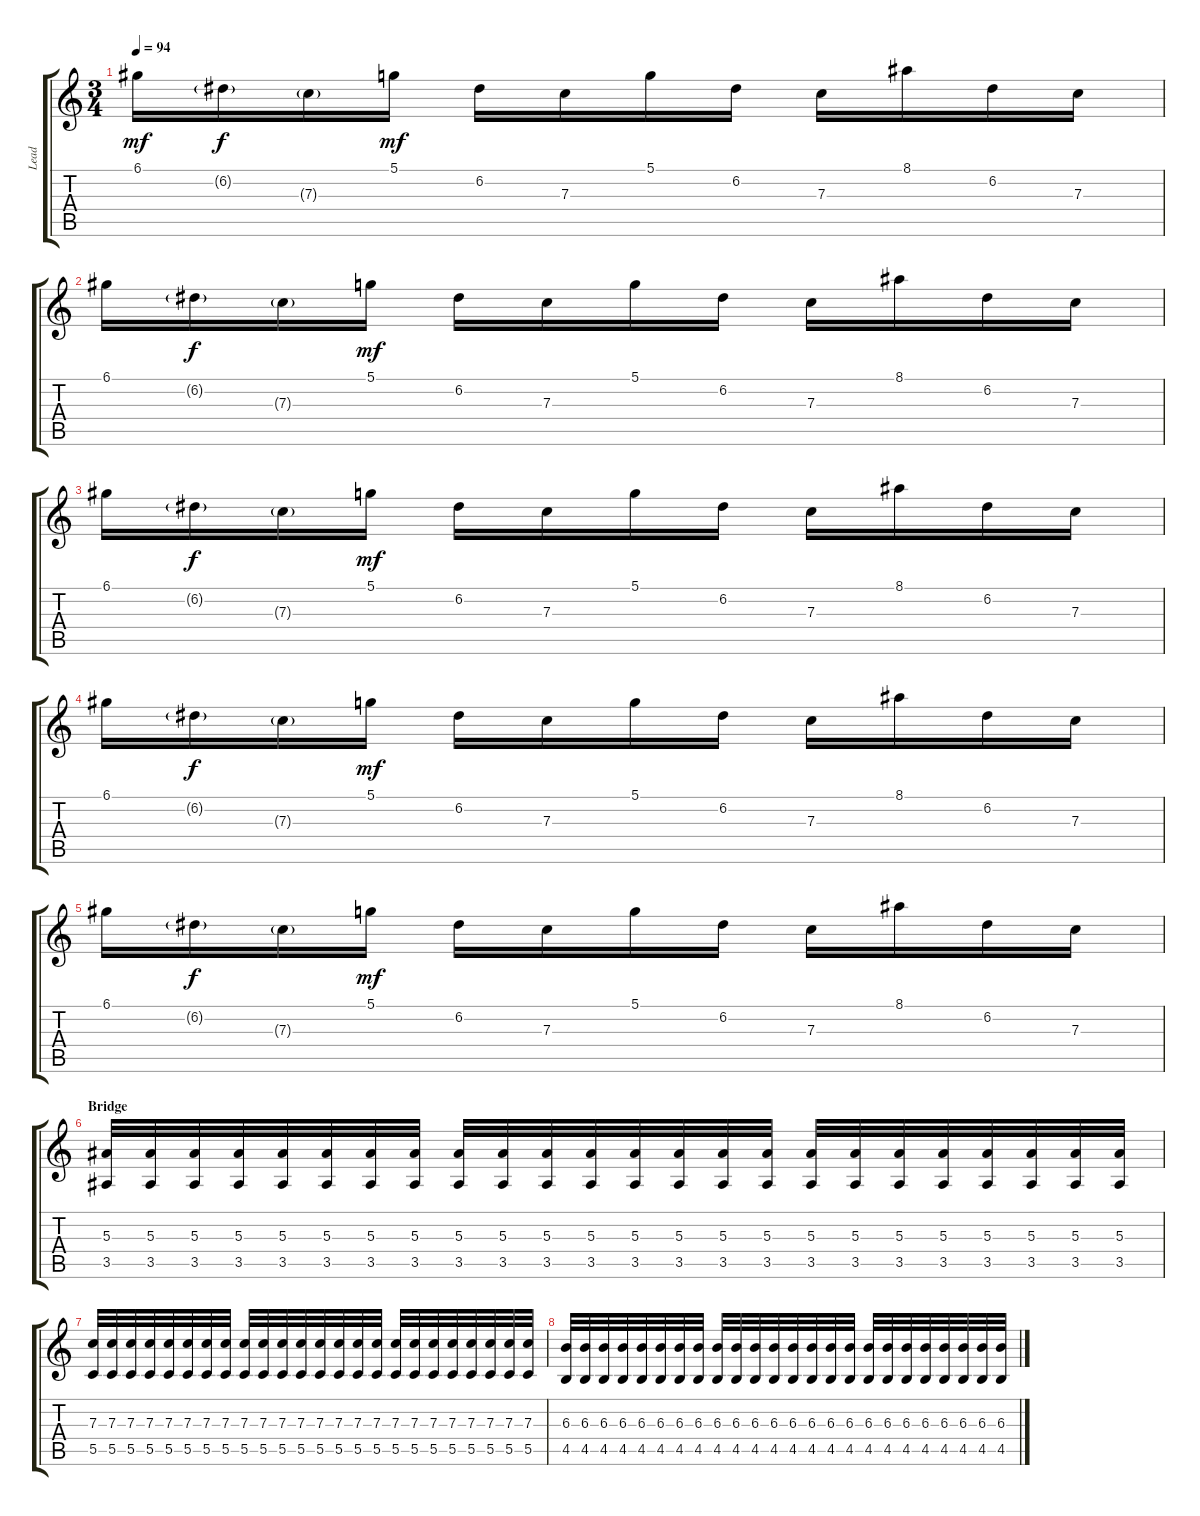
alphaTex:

\track ("Lead" "Lead") {instrument overdrivenguitar}
\staff {score tabs}
\tuning (D4 A3 F3 C3 G2 C2) {hide}
\ts (3 4)
\tempo 94
\clef g2
\ks c
6.1.16{dy mf} 6.2{g}.16{dy f} 7.3{g}.16 5.1.16{dy mf} 6.2.16 7.3.16 5.1.16 6.2.16 7.3.16 8.1.16 6.2.16 7.3.16 |
6.1.16 6.2{g}.16{dy f} 7.3{g}.16 5.1.16{dy mf} 6.2.16 7.3.16 5.1.16 6.2.16 7.3.16 8.1.16 6.2.16 7.3.16 |
6.1.16 6.2{g}.16{dy f} 7.3{g}.16 5.1.16{dy mf} 6.2.16 7.3.16 5.1.16 6.2.16 7.3.16 8.1.16 6.2.16 7.3.16 |
6.1.16 6.2{g}.16{dy f} 7.3{g}.16 5.1.16{dy mf} 6.2.16 7.3.16 5.1.16 6.2.16 7.3.16 8.1.16 6.2.16 7.3.16 |
6.1.16 6.2{g}.16{dy f} 7.3{g}.16 5.1.16{dy mf} 6.2.16 7.3.16 5.1.16 6.2.16 7.3.16 8.1.16 6.2.16 7.3.16 |
\section ("" "Bridge")
(5.3 3.5).32 (5.3 3.5).32 (5.3 3.5).32 (5.3 3.5).32 (5.3 3.5).32 (5.3 3.5).32 (5.3 3.5).32 (5.3 3.5).32 (5.3 3.5).32 (5.3 3.5).32 (5.3 3.5).32 (5.3 3.5).32 (5.3 3.5).32 (5.3 3.5).32 (5.3 3.5).32 (5.3 3.5).32 (5.3 3.5).32 (5.3 3.5).32 (5.3 3.5).32 (5.3 3.5).32 (5.3 3.5).32 (5.3 3.5).32 (5.3 3.5).32 (5.3 3.5).32 |
(7.3 5.5).32 (7.3 5.5).32 (7.3 5.5).32 (7.3 5.5).32 (7.3 5.5).32 (7.3 5.5).32 (7.3 5.5).32 (7.3 5.5).32 (7.3 5.5).32 (7.3 5.5).32 (7.3 5.5).32 (7.3 5.5).32 (7.3 5.5).32 (7.3 5.5).32 (7.3 5.5).32 (7.3 5.5).32 (7.3 5.5).32 (7.3 5.5).32 (7.3 5.5).32 (7.3 5.5).32 (7.3 5.5).32 (7.3 5.5).32 (7.3 5.5).32 (7.3 5.5).32 |
(6.3 4.5).32 (6.3 4.5).32 (6.3 4.5).32 (6.3 4.5).32 (6.3 4.5).32 (6.3 4.5).32 (6.3 4.5).32 (6.3 4.5).32 (6.3 4.5).32 (6.3 4.5).32 (6.3 4.5).32 (6.3 4.5).32 (6.3 4.5).32 (6.3 4.5).32 (6.3 4.5).32 (6.3 4.5).32 (6.3 4.5).32 (6.3 4.5).32 (6.3 4.5).32 (6.3 4.5).32 (6.3 4.5).32 (6.3 4.5).32 (6.3 4.5).32 (6.3 4.5).32
